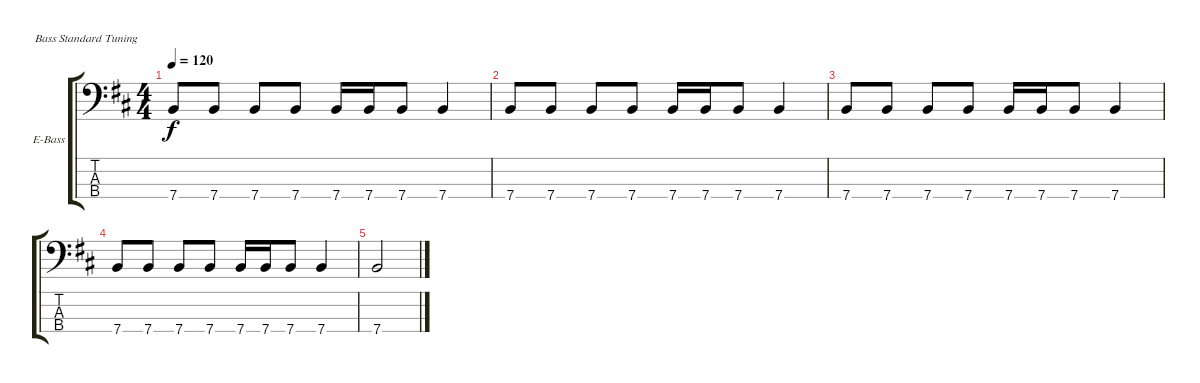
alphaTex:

\defaultSystemsLayout 4
\bracketExtendMode groupsimilarinstruments
\firstSystemTrackNameOrientation horizontal
\otherSystemsTrackNameOrientation horizontal
\track ("Electric Bass" "E-Bass") {instrument electricbassfinger}
\staff {score tabs}
\tuning (G2 D2 A1 E1)
\ts (4 4)
\tempo 120
\clef f4
\scale
0.936948
\ks d
7.4.8{dy f} 7.4.8 7.4.8 7.4.8 7.4.16 7.4.16 7.4.8 7.4.4 |
\scale
0.936948 7.4.8 7.4.8 7.4.8 7.4.8 7.4.16 7.4.16 7.4.8 7.4.4 |
\scale
1.1261 7.4.8 7.4.8 7.4.8 7.4.8 7.4.16 7.4.16 7.4.8 7.4.4 |
\scale
0.936948 7.4.8 7.4.8 7.4.8 7.4.8 7.4.16 7.4.16 7.4.8 7.4.4 |
\scale
0.936948 7.4.2
